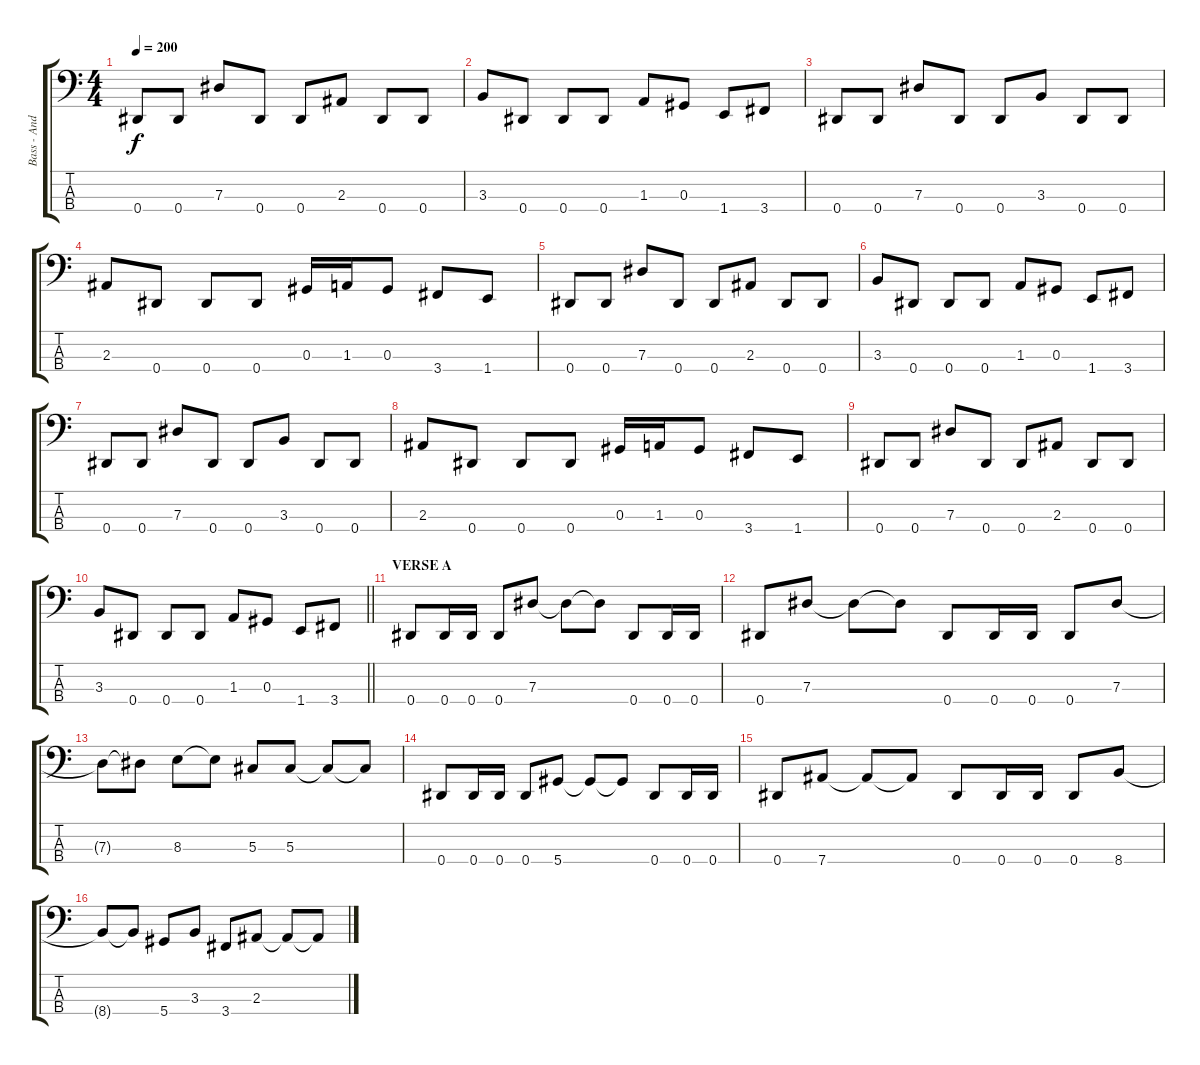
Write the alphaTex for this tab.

\track ("Bass - Andre Hartoonian" "Bass - And") {instrument electricbasspick}
\staff {score tabs}
\tuning (Gb2 Db2 Ab1 Eb1) {hide}
\ts (4 4)
\tempo 200
\clef f4
\ks c
0.4.8{dy f} 0.4.8 7.3.8 0.4.8 0.4.8 2.3.8 0.4.8 0.4.8 |
3.3.8 0.4.8 0.4.8 0.4.8 1.3.8 0.3.8 1.4.8 3.4.8 |
0.4.8 0.4.8 7.3.8 0.4.8 0.4.8 3.3.8 0.4.8 0.4.8 |
2.3.8 0.4.8 0.4.8 0.4.8 0.3.16 1.3.16 0.3.8 3.4.8 1.4.8 |
0.4.8 0.4.8 7.3.8 0.4.8 0.4.8 2.3.8 0.4.8 0.4.8 |
3.3.8 0.4.8 0.4.8 0.4.8 1.3.8 0.3.8 1.4.8 3.4.8 |
0.4.8 0.4.8 7.3.8 0.4.8 0.4.8 3.3.8 0.4.8 0.4.8 |
2.3.8 0.4.8 0.4.8 0.4.8 0.3.16 1.3.16 0.3.8 3.4.8 1.4.8 |
0.4.8 0.4.8 7.3.8 0.4.8 0.4.8 2.3.8 0.4.8 0.4.8 |
\barLineRight lightlight
3.3.8 0.4.8 0.4.8 0.4.8 1.3.8 0.3.8 1.4.8 3.4.8 |
\section ("" "VERSE A")
0.4.8 0.4.16 0.4.16 0.4.8 7.3.8 7.3{t}.8 7.3{t}.8 0.4.8 0.4.16 0.4.16 |
0.4.8 7.3.8 7.3{t}.8 7.3{t}.8 0.4.8 0.4.16 0.4.16 0.4.8 7.3.8 |
7.3{t}.8 7.3{t}.8 8.3.8 8.3{t}.8 5.3.8 5.3.8 5.3{t}.8 5.3{t}.8 |
0.4.8 0.4.16 0.4.16 0.4.8 5.4.8 5.4{t}.8 5.4{t}.8 0.4.8 0.4.16 0.4.16 |
0.4.8 7.4.8 7.4{t}.8 7.4{t}.8 0.4.8 0.4.16 0.4.16 0.4.8 8.4.8 |
8.4{t}.8 8.4{t}.8 5.4.8 3.3.8 3.4.8 2.3.8 2.3{t}.8 2.3{t}.8
